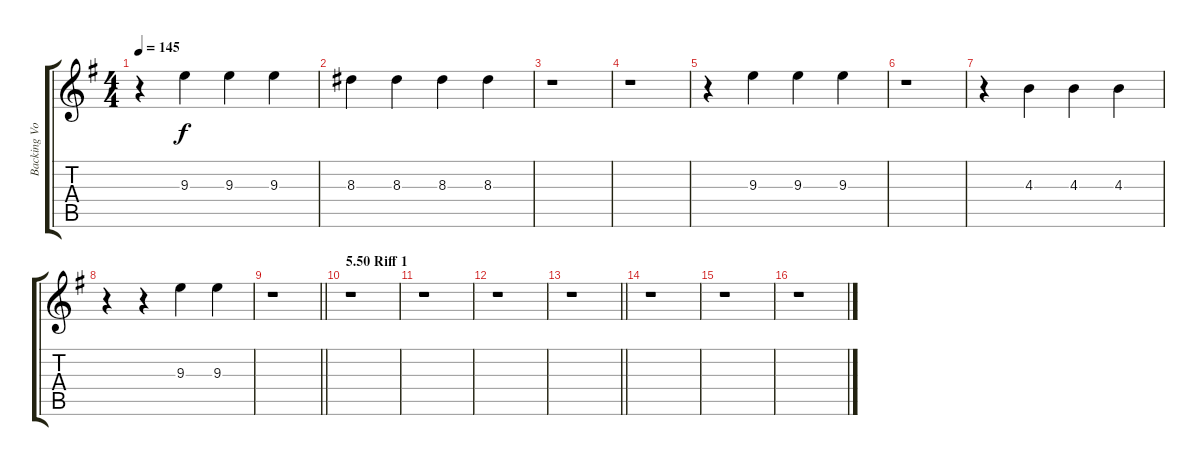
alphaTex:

\track ("Backing Vocals" "Backing Vo") {instrument distortionguitar}
\staff {score tabs}
\tuning (E4 B3 G3 D3 A2 E2) {hide}
\ts (4 4)
\tempo 145
\clef g2
\ks eminor
r.4{dy f} 9.3.4 9.3.4 9.3.4 |
8.3.4 8.3.4 8.3.4 8.3.4 |
r.1 |
r.1 |
r.4 9.3.4 9.3.4 9.3.4 |
r.1 |
r.4 4.3.4 4.3.4 4.3.4 |
r.4 r.4 9.3.4 9.3.4 |
\barLineRight lightlight
r.1 |
\section ("" "5.50 Riff 1")
r.1 |
r.1 |
r.1 |
\barLineRight lightlight
r.1 |
r.1 |
r.1 |
r.1
